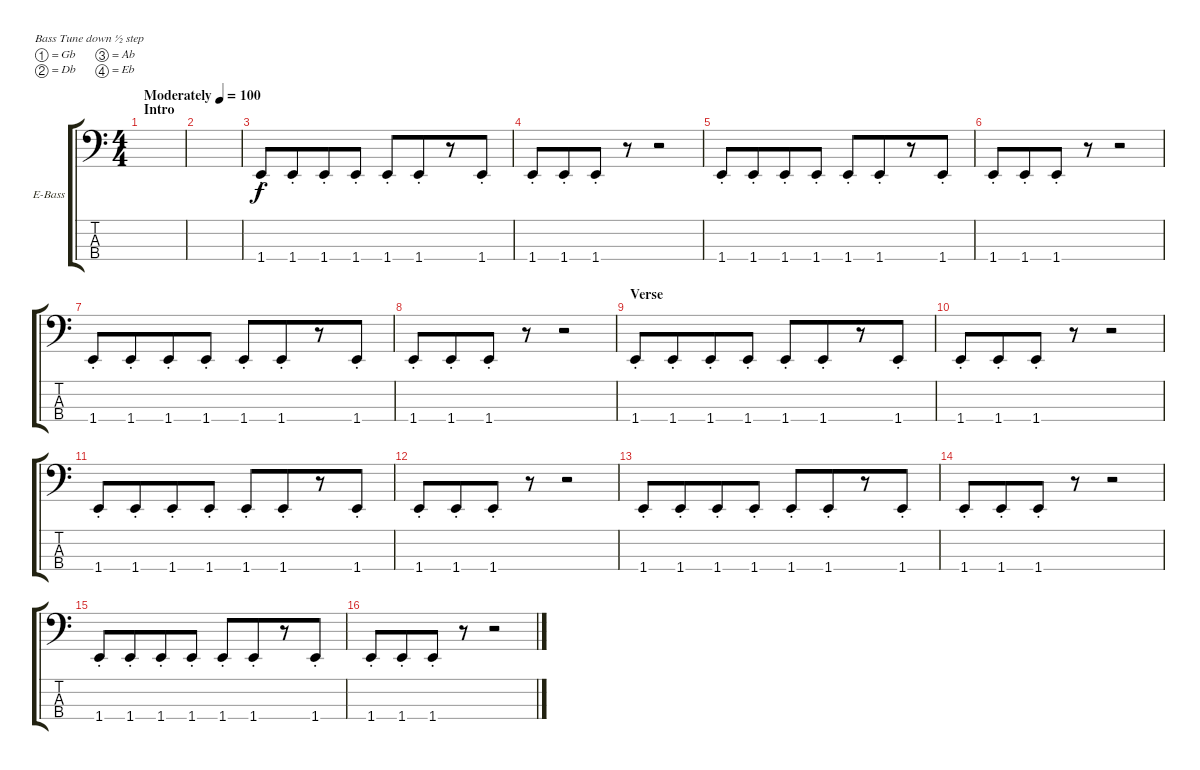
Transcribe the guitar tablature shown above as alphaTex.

\defaultSystemsLayout 4
\bracketExtendMode groupsimilarinstruments
\firstSystemTrackNameOrientation horizontal
\otherSystemsTrackNameOrientation horizontal
\track ("Electric Bass" "E-Bass") {instrument electricbassfinger}
\staff {score tabs}
\tuning (Gb2 Db2 Ab1 Eb1)
\ts (4 4)
\beaming (8 4 4)
\section ("" "Intro")
\tempo (100 "Moderately")
\clef f4
\scale
1.06936
\ks c
|
\scale
0.930643 |
\scale
1.03909 1.4{st}.8 1.4{st}.8 1.4{st}.8 1.4{st}.8 1.4{st}.8 1.4{st}.8 r.8 1.4{st}.8 |
\scale
0.960908 1.4{st}.8 1.4{st}.8 1.4{st}.8 r.8 r.2 |
\scale
1.03909 1.4{st}.8 1.4{st}.8 1.4{st}.8 1.4{st}.8 1.4{st}.8 1.4{st}.8 r.8 1.4{st}.8 |
\scale
0.960908 1.4{st}.8 1.4{st}.8 1.4{st}.8 r.8 r.2 |
\scale
1.03909 1.4{st}.8 1.4{st}.8 1.4{st}.8 1.4{st}.8 1.4{st}.8 1.4{st}.8 r.8 1.4{st}.8 |
\scale
0.960908 1.4{st}.8 1.4{st}.8 1.4{st}.8 r.8 r.2 |
\section ("" "Verse")
\scale
1.03909 1.4{st}.8 1.4{st}.8 1.4{st}.8 1.4{st}.8 1.4{st}.8 1.4{st}.8 r.8 1.4{st}.8 |
\scale
0.960908 1.4{st}.8 1.4{st}.8 1.4{st}.8 r.8 r.2 |
\scale
1.03909 1.4{st}.8 1.4{st}.8 1.4{st}.8 1.4{st}.8 1.4{st}.8 1.4{st}.8 r.8 1.4{st}.8 |
\scale
0.960908 1.4{st}.8 1.4{st}.8 1.4{st}.8 r.8 r.2 |
\scale
1.03909 1.4{st}.8 1.4{st}.8 1.4{st}.8 1.4{st}.8 1.4{st}.8 1.4{st}.8 r.8 1.4{st}.8 |
\scale
0.960908 1.4{st}.8 1.4{st}.8 1.4{st}.8 r.8 r.2 |
\scale
1.03909 1.4{st}.8 1.4{st}.8 1.4{st}.8 1.4{st}.8 1.4{st}.8 1.4{st}.8 r.8 1.4{st}.8 |
\scale
0.960908 1.4{st}.8 1.4{st}.8 1.4{st}.8 r.8 r.2
